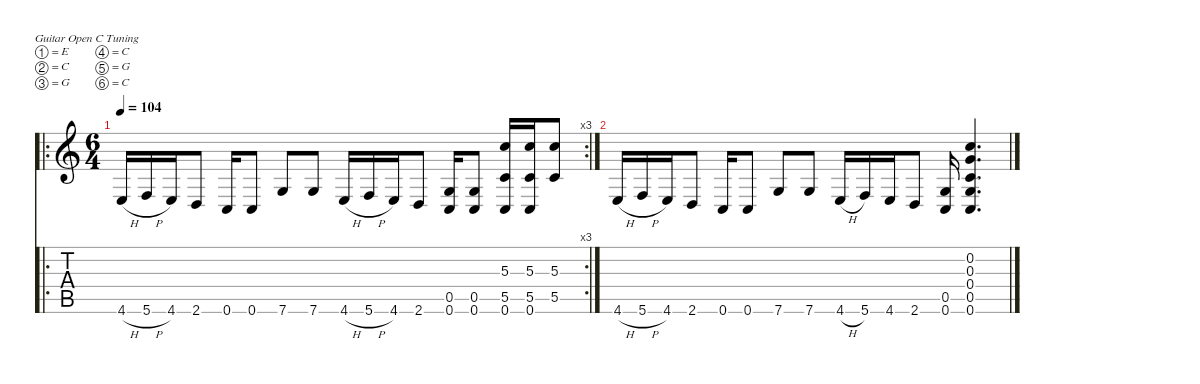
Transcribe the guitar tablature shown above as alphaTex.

\defaultSystemsLayout 4
\hideDynamics
\bracketExtendMode nobrackets
\singleTrackTrackNamePolicy hidden
\multiTrackTrackNamePolicy hidden
\firstSystemTrackNameMode fullname
\firstSystemTrackNameOrientation horizontal
\otherSystemsTrackNameOrientation horizontal
\track ("Guitar 1" "dist.guit.") {instrument distortionguitar}
\staff {score tabs}
\tuning (E4 C4 G3 C3 G2 C2)
\ro
\rc 3
\ts (6 4)
\tempo 104
\clef g2
\ks c
4.6{h}.16{dy f beam Up} 5.6{h}.16{beam Up} 4.6.16{beam Up} 2.6.8{beam Up} 0.6.16{beam Up} 0.6.8{beam Up} 7.6.8{beam Up} 7.6.8{beam Up} 4.6{h}.16{beam Up} 5.6{h}.16{beam Up} 4.6.16{beam Up} 2.6.8{beam Up} (0.5 0.6).16{beam Up} (0.5 0.6).8{beam Up} (5.3 5.5 0.6).16{beam Up} (5.3 5.5 0.6).16{beam Up} (5.3 5.5).8{beam Up} |
4.6{h}.16{beam Up} 5.6{h}.16{beam Up} 4.6.16{beam Up} 2.6.8{beam Up} 0.6.16{beam Up} 0.6.8{beam Up} 7.6.8{beam Up} 7.6.8{beam Up} 4.6{h}.16{beam Up} 5.6.16{beam Up} 4.6.16{beam Up} 2.6.8{beam Up} (0.5 0.6).16{beam Up} (0.2 0.3 0.4 0.5 0.6).4{d beam Up}
